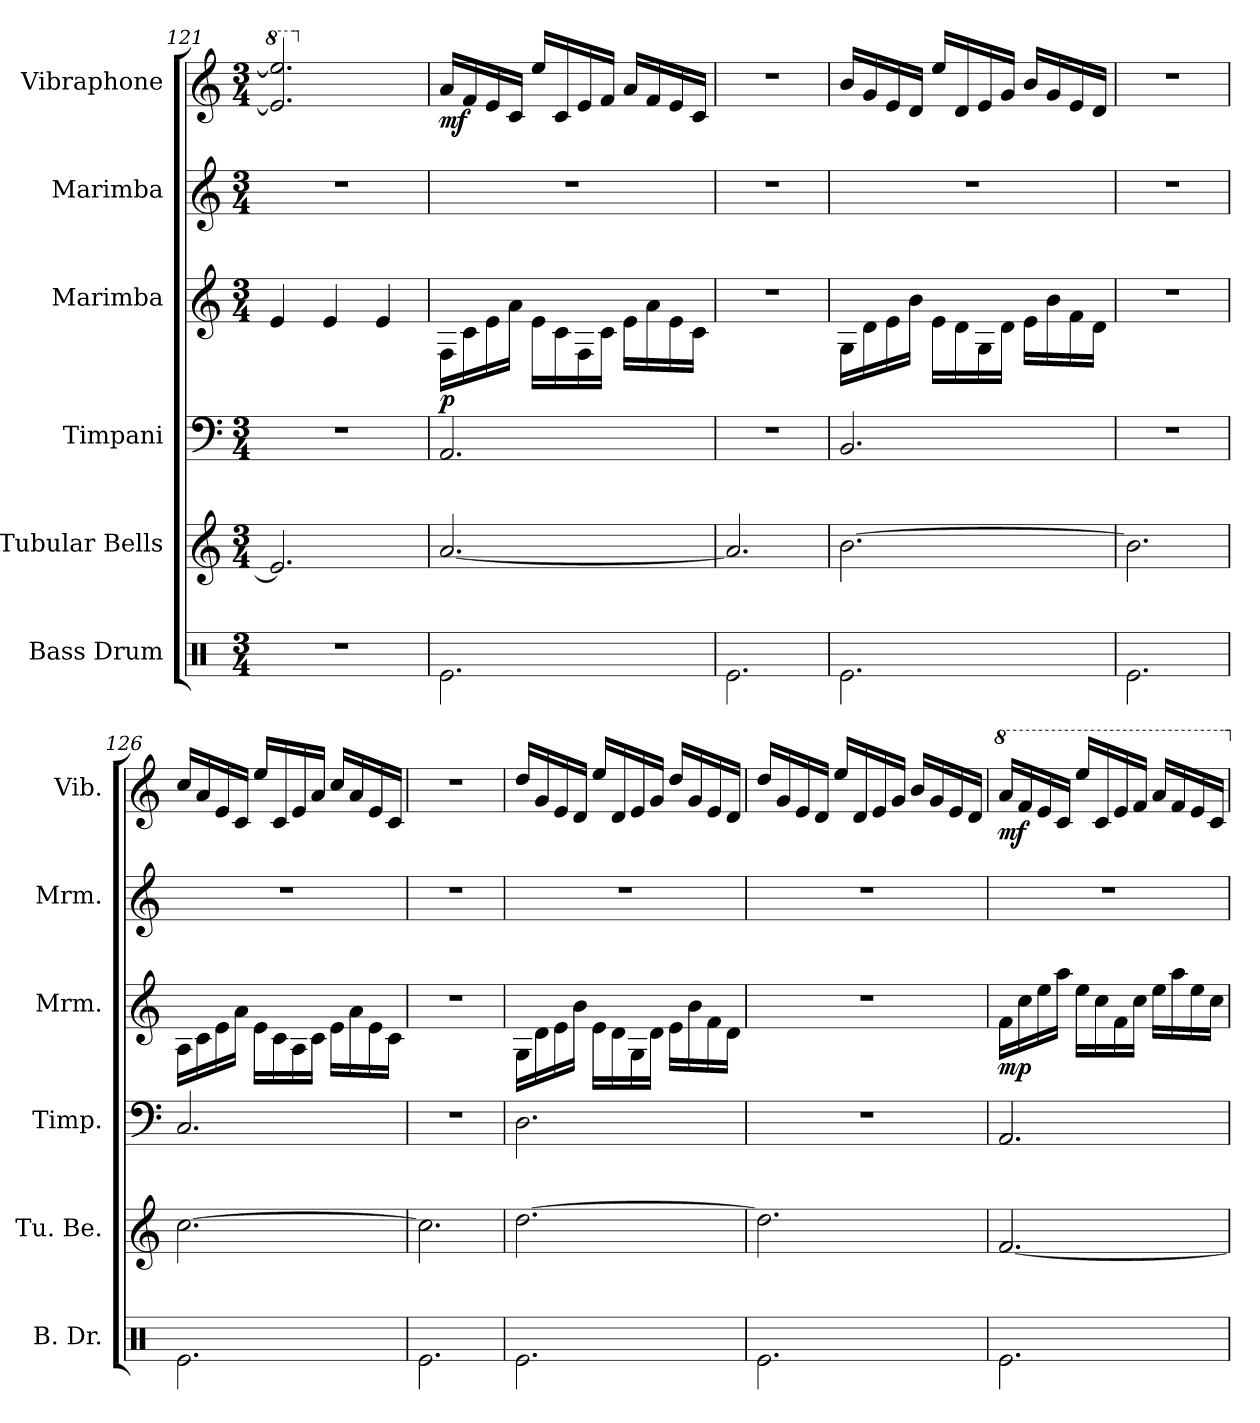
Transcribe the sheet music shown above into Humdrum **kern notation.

**kern	**kern	**kern	**kern	**dynam	**kern	**kern	**dynam
*part6	*part5	*part4	*part3	*part3	*part2	*part1	*part1
*staff6	*staff5	*staff4	*staff3	*staff3	*staff2	*staff1	*staff1
*I"Bass Drum	*I"Tubular Bells	*I"Timpani	*I"Marimba	*	*I"Marimba	*I"Vibraphone	*
*I'B. Dr.	*I'Tu. Be.	*I'Timp.	*I'Mrm.	*	*I'Mrm.	*I'Vib.	*
*clefX	*clefG2	*clefF4	*clefG2	*	*clefG2	*clefG2	*
*k[]	*k[]	*k[]	*k[]	*	*k[]	*k[]	*
*M3/4	*M3/4	*M3/4	*M3/4	*	*M3/4	*M3/4	*
*	*	*	*	*	*	*8va	*
=121	=121	=121	=121	=121	=121	=121	=121
2.r	2.e/]	2.r	4e/	.	2.r	2.ee/] 2.eee/]	.
.	.	.	4e/	.	.	.	.
.	.	.	4e/	.	.	.	.
=122	=122	=122	=122	=122	=122	=122	=122
*	*	*	*	*	*	*X8va	*
!	!	!	!	!LO:DY:b	!	!	!LO:DY:b
2.Re\	[2.a/	2.AA/	16F\LL	p	2.r	16a/LL	mf
.	.	.	16c\	.	.	16f/	.
.	.	.	16e\	.	.	16e/	.
.	.	.	16a\JJ	.	.	16c/JJ	.
.	.	.	16e\LL	.	.	16ee/LL	.
.	.	.	16c\	.	.	16c/	.
.	.	.	16F\	.	.	16e/	.
.	.	.	16c\JJ	.	.	16f/JJ	.
.	.	.	16e\LL	.	.	16a/LL	.
.	.	.	16a\	.	.	16f/	.
.	.	.	16e\	.	.	16e/	.
.	.	.	16c\JJ	.	.	16c/JJ	.
=123	=123	=123	=123	=123	=123	=123	=123
2.Re\	2.a/]	2.r	2.r	.	2.r	2.r	.
!!LO:PB:g=z
=124	=124	=124	=124	=124	=124	=124	=124
2.Re\	[2.b\	2.BB/	16G\LL	.	2.r	16b/LL	.
.	.	.	16d\	.	.	16g/	.
.	.	.	16e\	.	.	16e/	.
.	.	.	16b\JJ	.	.	16d/JJ	.
.	.	.	16e\LL	.	.	16ee/LL	.
.	.	.	16d\	.	.	16d/	.
.	.	.	16G\	.	.	16e/	.
.	.	.	16d\JJ	.	.	16g/JJ	.
.	.	.	16e\LL	.	.	16b/LL	.
.	.	.	16b\	.	.	16g/	.
.	.	.	16f\	.	.	16e/	.
.	.	.	16d\JJ	.	.	16d/JJ	.
=125	=125	=125	=125	=125	=125	=125	=125
2.Re\	2.b\]	2.r	2.r	.	2.r	2.r	.
=126	=126	=126	=126	=126	=126	=126	=126
2.Re\	[2.cc\	2.C/	16A\LL	.	2.r	16cc/LL	.
.	.	.	16c\	.	.	16a/	.
.	.	.	16e\	.	.	16e/	.
.	.	.	16a\JJ	.	.	16c/JJ	.
.	.	.	16e\LL	.	.	16ee/LL	.
.	.	.	16c\	.	.	16c/	.
.	.	.	16A\	.	.	16e/	.
.	.	.	16c\JJ	.	.	16a/JJ	.
.	.	.	16e\LL	.	.	16cc/LL	.
.	.	.	16a\	.	.	16a/	.
.	.	.	16e\	.	.	16e/	.
.	.	.	16c\JJ	.	.	16c/JJ	.
=127	=127	=127	=127	=127	=127	=127	=127
2.Re\	2.cc\]	2.r	2.r	.	2.r	2.r	.
=128	=128	=128	=128	=128	=128	=128	=128
2.Re\	[2.dd\	2.D\	16G\LL	.	2.r	16dd/LL	.
.	.	.	16d\	.	.	16g/	.
.	.	.	16e\	.	.	16e/	.
.	.	.	16b\JJ	.	.	16d/JJ	.
.	.	.	16e\LL	.	.	16ee/LL	.
.	.	.	16d\	.	.	16d/	.
.	.	.	16G\	.	.	16e/	.
.	.	.	16d\JJ	.	.	16g/JJ	.
.	.	.	16e\LL	.	.	16dd/LL	.
.	.	.	16b\	.	.	16g/	.
.	.	.	16f\	.	.	16e/	.
.	.	.	16d\JJ	.	.	16d/JJ	.
!!LO:LB:g=z
=129	=129	=129	=129	=129	=129	=129	=129
2.Re\	2.dd\]	2.r	2.r	.	2.r	16dd/LL	.
.	.	.	.	.	.	16g/	.
.	.	.	.	.	.	16e/	.
.	.	.	.	.	.	16d/JJ	.
.	.	.	.	.	.	16ee/LL	.
.	.	.	.	.	.	16d/	.
.	.	.	.	.	.	16e/	.
.	.	.	.	.	.	16g/JJ	.
.	.	.	.	.	.	16b/LL	.
.	.	.	.	.	.	16g/	.
.	.	.	.	.	.	16e/	.
.	.	.	.	.	.	16d/JJ	.
=130	=130	=130	=130	=130	=130	=130	=130
*	*	*	*	*	*	*8va	*
!	!	!	!	!LO:DY:b	!	!	!LO:DY:b
2.Re\	[2.f/	2.AA/	16f\LL	mp	2.r	16aa/LL	mf
.	.	.	16cc\	.	.	16ff/	.
.	.	.	16ee\	.	.	16ee/	.
.	.	.	16aa\JJ	.	.	16cc/JJ	.
.	.	.	16ee\LL	.	.	16eee/LL	.
.	.	.	16cc\	.	.	16cc/	.
.	.	.	16f\	.	.	16ee/	.
.	.	.	16cc\JJ	.	.	16ff/JJ	.
.	.	.	16ee\LL	.	.	16aa/LL	.
.	.	.	16aa\	.	.	16ff/	.
.	.	.	16ee\	.	.	16ee/	.
.	.	.	16cc\JJ	.	.	16cc/JJ	.
*	*	*	*	*	*	*X8va	*
=	=	=	=	=	=	=	=
*-	*-	*-	*-	*-	*-	*-	*-
